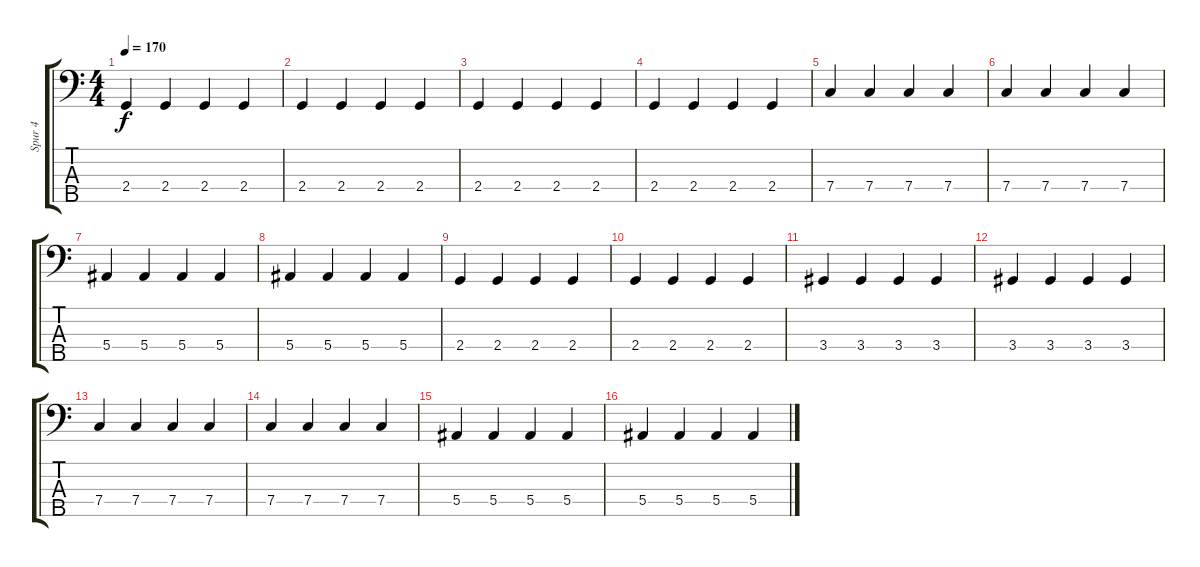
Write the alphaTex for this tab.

\track ("Spur 4" "Spur 4") {solo instrument electricbassfinger}
\staff {score tabs}
\tuning (G2 Eb2 Bb1 F1 C1) {hide}
\ts (4 4)
\tempo 170
\clef f4
\ks c
2.4.4{dy f} 2.4.4 2.4.4 2.4.4 |
2.4.4 2.4.4 2.4.4 2.4.4 |
2.4.4 2.4.4 2.4.4 2.4.4 |
2.4.4 2.4.4 2.4.4 2.4.4 |
7.4.4 7.4.4 7.4.4 7.4.4 |
7.4.4 7.4.4 7.4.4 7.4.4 |
5.4.4 5.4.4 5.4.4 5.4.4 |
5.4.4 5.4.4 5.4.4 5.4.4 |
2.4.4 2.4.4 2.4.4 2.4.4 |
2.4.4 2.4.4 2.4.4 2.4.4 |
3.4.4 3.4.4 3.4.4 3.4.4 |
3.4.4 3.4.4 3.4.4 3.4.4 |
7.4.4 7.4.4 7.4.4 7.4.4 |
7.4.4 7.4.4 7.4.4 7.4.4 |
5.4.4 5.4.4 5.4.4 5.4.4 |
5.4.4 5.4.4 5.4.4 5.4.4
